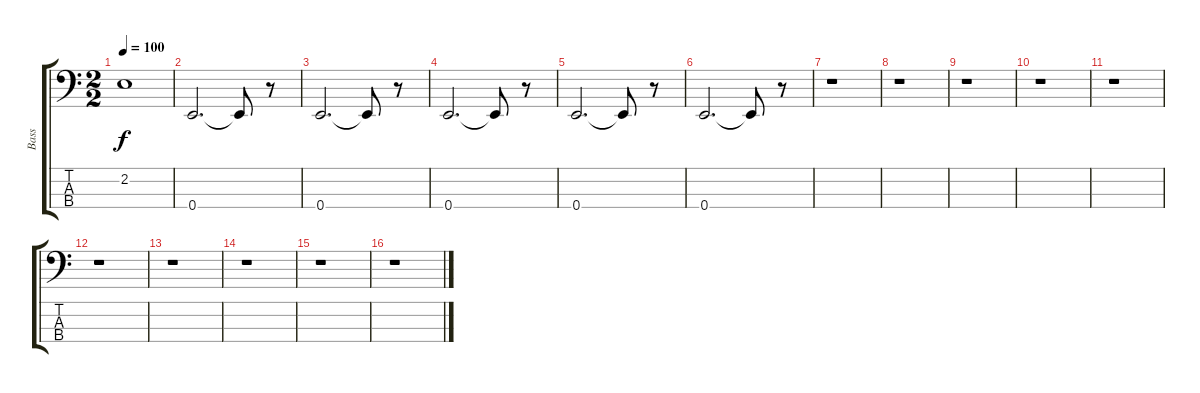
\track ("Bass" "Bass") {instrument electricbasspick}
\staff {score tabs}
\tuning (G2 D2 A1 E1) {hide}
\ts (2 2)
\tempo 100
\clef f4
\ks c
2.2.1{dy f} |
0.4.2{d} 0.4{t}.8 r.8 |
0.4.2{d} 0.4{t}.8 r.8 |
0.4.2{d} 0.4{t}.8 r.8 |
0.4.2{d} 0.4{t}.8 r.8 |
0.4.2{d} 0.4{t}.8 r.8 |
r.1 |
r.1 |
r.1 |
r.1 |
r.1 |
r.1 |
r.1 |
r.1 |
r.1 |
r.1
